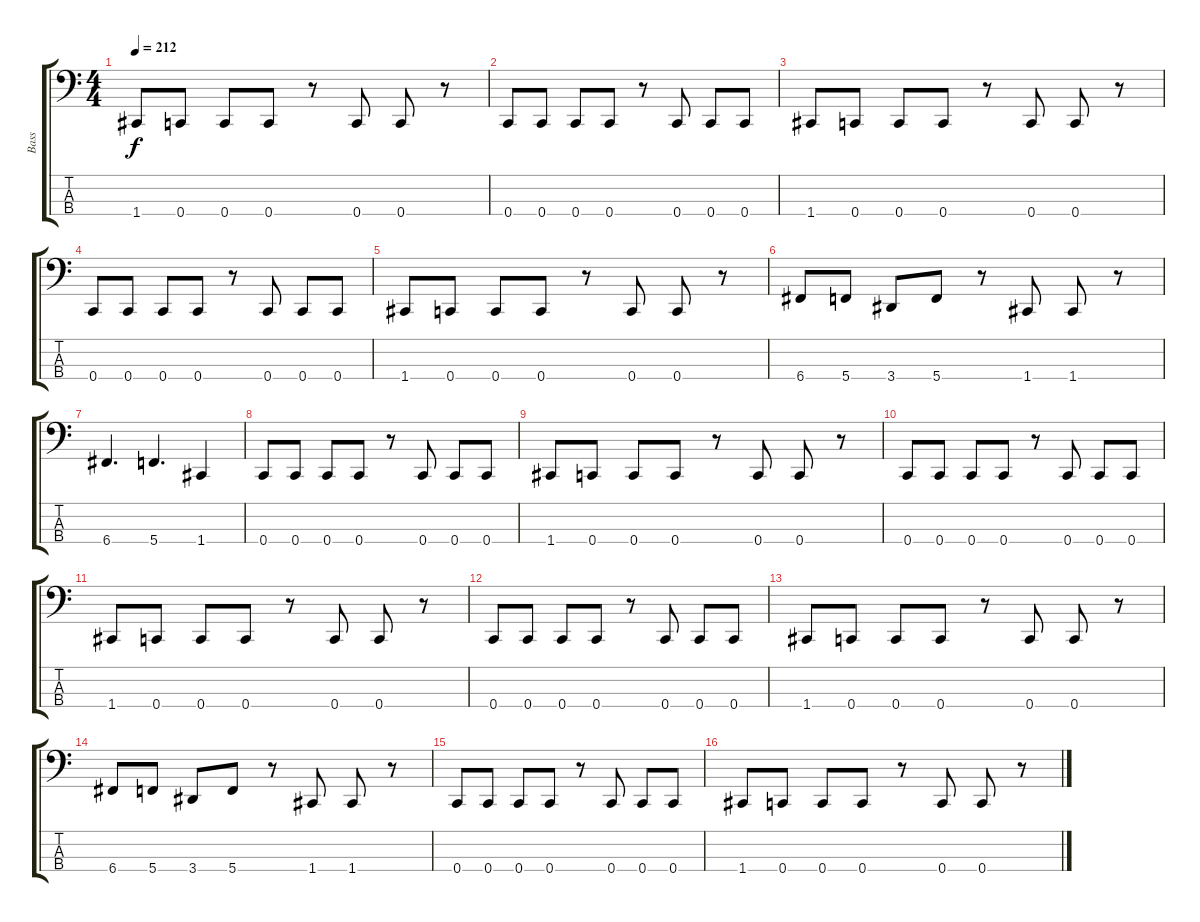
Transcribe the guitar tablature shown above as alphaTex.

\track ("Bass" "Bass") {instrument electricbasspick}
\staff {score tabs}
\tuning (F2 C2 G1 C1) {hide}
\ts (4 4)
\tempo 212
\clef f4
\ks c
1.4.8{dy f} 0.4.8 0.4.8 0.4.8 r.8 0.4.8 0.4.8 r.8 |
0.4.8 0.4.8 0.4.8 0.4.8 r.8 0.4.8 0.4.8 0.4.8 |
1.4.8 0.4.8 0.4.8 0.4.8 r.8 0.4.8 0.4.8 r.8 |
0.4.8 0.4.8 0.4.8 0.4.8 r.8 0.4.8 0.4.8 0.4.8 |
1.4.8 0.4.8 0.4.8 0.4.8 r.8 0.4.8 0.4.8 r.8 |
6.4.8 5.4.8 3.4.8 5.4.8 r.8 1.4.8 1.4.8 r.8 |
6.4.4{d} 5.4.4{d} 1.4.4 |
0.4.8 0.4.8 0.4.8 0.4.8 r.8 0.4.8 0.4.8 0.4.8 |
1.4.8 0.4.8 0.4.8 0.4.8 r.8 0.4.8 0.4.8 r.8 |
0.4.8 0.4.8 0.4.8 0.4.8 r.8 0.4.8 0.4.8 0.4.8 |
1.4.8 0.4.8 0.4.8 0.4.8 r.8 0.4.8 0.4.8 r.8 |
0.4.8 0.4.8 0.4.8 0.4.8 r.8 0.4.8 0.4.8 0.4.8 |
1.4.8 0.4.8 0.4.8 0.4.8 r.8 0.4.8 0.4.8 r.8 |
6.4.8 5.4.8 3.4.8 5.4.8 r.8 1.4.8 1.4.8 r.8 |
0.4.8 0.4.8 0.4.8 0.4.8 r.8 0.4.8 0.4.8 0.4.8 |
1.4.8 0.4.8 0.4.8 0.4.8 r.8 0.4.8 0.4.8 r.8
